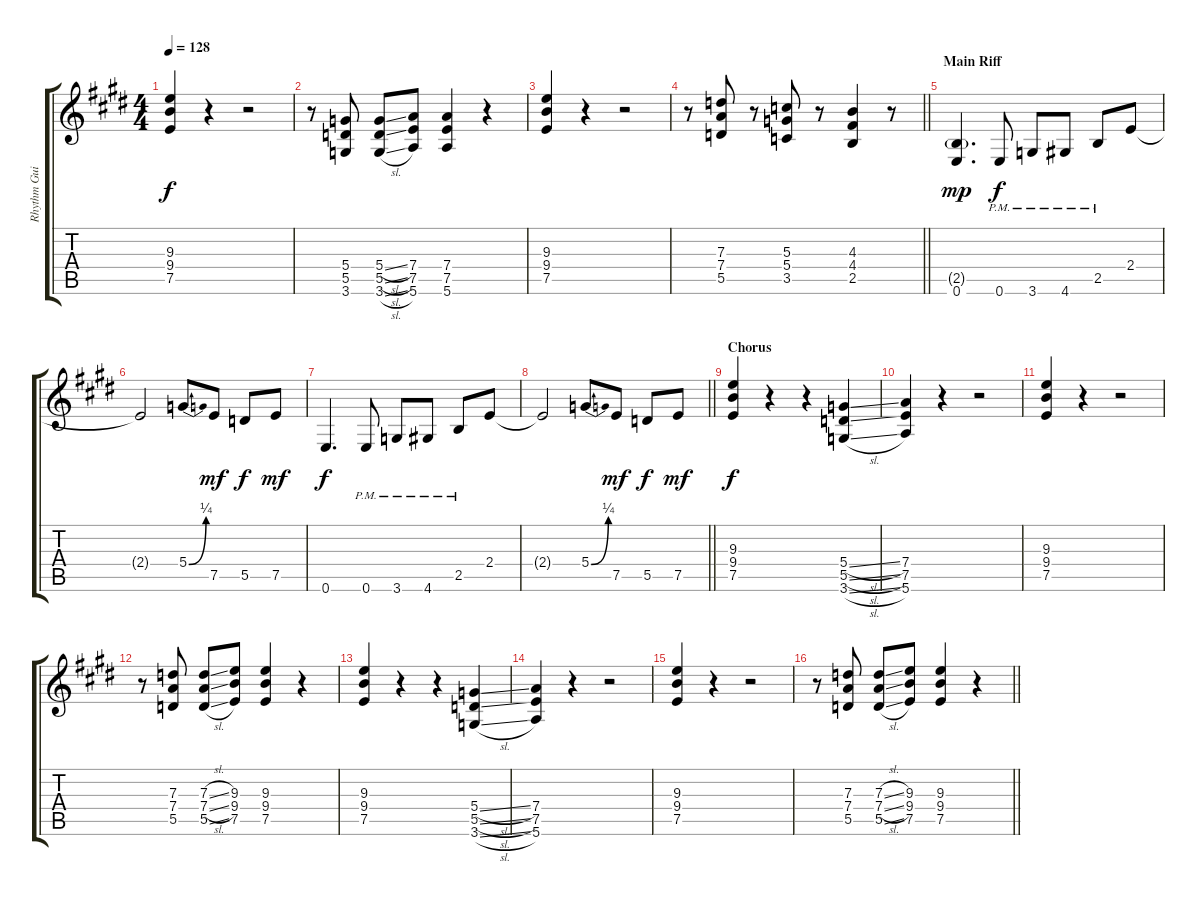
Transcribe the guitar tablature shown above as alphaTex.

\track ("Rhythm Guitar" "Rhythm Gui") {instrument overdrivenguitar}
\staff {score tabs}
\tuning (E4 B3 G3 D3 A2 E2) {hide}
\ts (4 4)
\tempo 128
\clef g2
\ks e
(9.3 9.4 7.5).4{dy f} r.4 r.2 |
\ks c#minor
r.8 (5.4 5.5 3.6).8 (5.4{sl} 5.5{sl} 3.6{sl}).8 (7.4 7.5 5.6).8 (7.4 7.5 5.6).4 r.4 |
(9.3 9.4 7.5).4 r.4 r.2 |
\barLineRight lightlight
r.8 (7.3 7.4 5.5).8 r.8 (5.3 5.4 3.5).8 r.8 (4.3 4.4 2.5).4 r.8 |
\section ("" "Main Riff")
(2.5{g} 0.6).4{d dy mp} 0.6{pm}.8{dy f} 3.6{pm}.8 4.6{pm}.8 2.5{pm}.8 2.4.8 |
2.4{t}.2 5.4{be (bend 0 0 60 1)}.8 7.5.8{dy mf} 5.5.8{dy f} 7.5.8{dy mf} |
0.6.4{d dy f} 0.6{pm}.8 3.6{pm}.8 4.6{pm}.8 2.5{pm}.8 2.4.8 |
\barLineRight lightlight
2.4{t}.2 5.4{be (bend 0 0 60 1)}.8 7.5.8{dy mf} 5.5.8{dy f} 7.5.8{dy mf} |
\section ("" "Chorus")
(9.3 9.4 7.5).4{dy f} r.4 r.4 (5.4{sl} 5.5{sl} 3.6{sl}).4 |
\ks e
(7.4 7.5 5.6).4 r.4 r.2 |
\ks c#minor
(9.3 9.4 7.5).4 r.4 r.2 |
r.8 (7.3 7.4 5.5).8 (7.3{sl} 7.4{sl} 5.5{sl}).8 (9.3 9.4 7.5).8 (9.3 9.4 7.5).4 r.4 |
(9.3 9.4 7.5).4 r.4 r.4 (5.4{sl} 5.5{sl} 3.6{sl}).4 |
\ks e
(7.4 7.5 5.6).4 r.4 r.2 |
\ks c#minor
(9.3 9.4 7.5).4 r.4 r.2 |
\barLineRight lightlight
r.8 (7.3 7.4 5.5).8 (7.3{sl} 7.4{sl} 5.5{sl}).8 (9.3 9.4 7.5).8 (9.3 9.4 7.5).4 r.4
